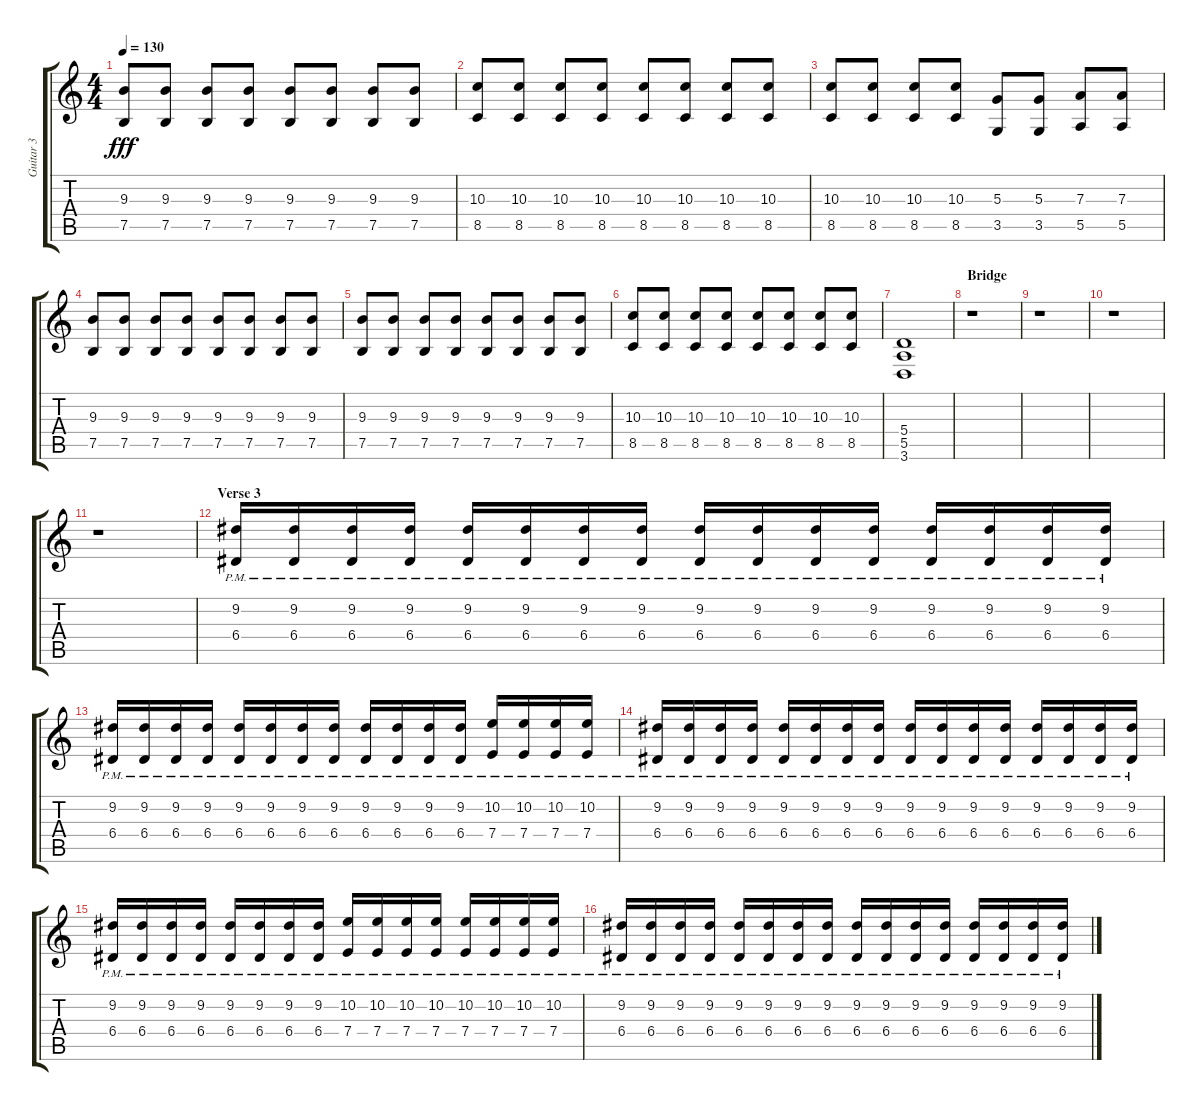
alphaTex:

\track ("Guitar 3" "Guitar 3") {instrument overdrivenguitar}
\staff {score tabs}
\tuning (B3 Gb3 D3 A2 E2 B1) {hide}
\ts (4 4)
\tempo 130
\clef g2
\ks c
(9.3 7.5).8{dy fff} (9.3 7.5).8 (9.3 7.5).8 (9.3 7.5).8 (9.3 7.5).8 (9.3 7.5).8 (9.3 7.5).8 (9.3 7.5).8 |
(10.3 8.5).8 (10.3 8.5).8 (10.3 8.5).8 (10.3 8.5).8 (10.3 8.5).8 (10.3 8.5).8 (10.3 8.5).8 (10.3 8.5).8 |
(10.3 8.5).8 (10.3 8.5).8 (10.3 8.5).8 (10.3 8.5).8 (5.3 3.5).8 (5.3 3.5).8 (7.3 5.5).8 (7.3 5.5).8 |
(9.3 7.5).8 (9.3 7.5).8 (9.3 7.5).8 (9.3 7.5).8 (9.3 7.5).8 (9.3 7.5).8 (9.3 7.5).8 (9.3 7.5).8 |
(9.3 7.5).8 (9.3 7.5).8 (9.3 7.5).8 (9.3 7.5).8 (9.3 7.5).8 (9.3 7.5).8 (9.3 7.5).8 (9.3 7.5).8 |
(10.3 8.5).8 (10.3 8.5).8 (10.3 8.5).8 (10.3 8.5).8 (10.3 8.5).8 (10.3 8.5).8 (10.3 8.5).8 (10.3 8.5).8 |
(5.4 5.5 3.6).1 |
\section ("" "Bridge")
r.1 |
r.1 |
r.1 |
r.1 |
\section ("" "Verse 3")
(9.2{pm} 6.4{pm}).16 (9.2{pm} 6.4{pm}).16 (9.2{pm} 6.4{pm}).16 (9.2{pm} 6.4{pm}).16 (9.2{pm} 6.4{pm}).16 (9.2{pm} 6.4{pm}).16 (9.2{pm} 6.4{pm}).16 (9.2{pm} 6.4{pm}).16 (9.2{pm} 6.4{pm}).16 (9.2{pm} 6.4{pm}).16 (9.2{pm} 6.4{pm}).16 (9.2{pm} 6.4{pm}).16 (9.2{pm} 6.4{pm}).16 (9.2{pm} 6.4{pm}).16 (9.2{pm} 6.4{pm}).16 (9.2{pm} 6.4{pm}).16 |
(9.2{pm} 6.4{pm}).16 (9.2{pm} 6.4{pm}).16 (9.2{pm} 6.4{pm}).16 (9.2{pm} 6.4{pm}).16 (9.2{pm} 6.4{pm}).16 (9.2{pm} 6.4{pm}).16 (9.2{pm} 6.4{pm}).16 (9.2{pm} 6.4{pm}).16 (9.2{pm} 6.4{pm}).16 (9.2{pm} 6.4{pm}).16 (9.2{pm} 6.4{pm}).16 (9.2{pm} 6.4{pm}).16 (10.2{pm} 7.4{pm}).16 (10.2{pm} 7.4{pm}).16 (10.2{pm} 7.4{pm}).16 (10.2{pm} 7.4{pm}).16 |
(9.2{pm} 6.4{pm}).16 (9.2{pm} 6.4{pm}).16 (9.2{pm} 6.4{pm}).16 (9.2{pm} 6.4{pm}).16 (9.2{pm} 6.4{pm}).16 (9.2{pm} 6.4{pm}).16 (9.2{pm} 6.4{pm}).16 (9.2{pm} 6.4{pm}).16 (9.2{pm} 6.4{pm}).16 (9.2{pm} 6.4{pm}).16 (9.2{pm} 6.4{pm}).16 (9.2{pm} 6.4{pm}).16 (9.2{pm} 6.4{pm}).16 (9.2{pm} 6.4{pm}).16 (9.2{pm} 6.4{pm}).16 (9.2{pm} 6.4{pm}).16 |
(9.2{pm} 6.4{pm}).16 (9.2{pm} 6.4{pm}).16 (9.2{pm} 6.4{pm}).16 (9.2{pm} 6.4{pm}).16 (9.2{pm} 6.4{pm}).16 (9.2{pm} 6.4{pm}).16 (9.2{pm} 6.4{pm}).16 (9.2{pm} 6.4{pm}).16 (10.2{pm} 7.4{pm}).16 (10.2{pm} 7.4{pm}).16 (10.2{pm} 7.4{pm}).16 (10.2{pm} 7.4{pm}).16 (10.2{pm} 7.4{pm}).16 (10.2{pm} 7.4{pm}).16 (10.2{pm} 7.4{pm}).16 (10.2{pm} 7.4{pm}).16 |
(9.2{pm} 6.4{pm}).16 (9.2{pm} 6.4{pm}).16 (9.2{pm} 6.4{pm}).16 (9.2{pm} 6.4{pm}).16 (9.2{pm} 6.4{pm}).16 (9.2{pm} 6.4{pm}).16 (9.2{pm} 6.4{pm}).16 (9.2{pm} 6.4{pm}).16 (9.2{pm} 6.4{pm}).16 (9.2{pm} 6.4{pm}).16 (9.2{pm} 6.4{pm}).16 (9.2{pm} 6.4{pm}).16 (9.2{pm} 6.4{pm}).16 (9.2{pm} 6.4{pm}).16 (9.2{pm} 6.4{pm}).16 (9.2{pm} 6.4{pm}).16
